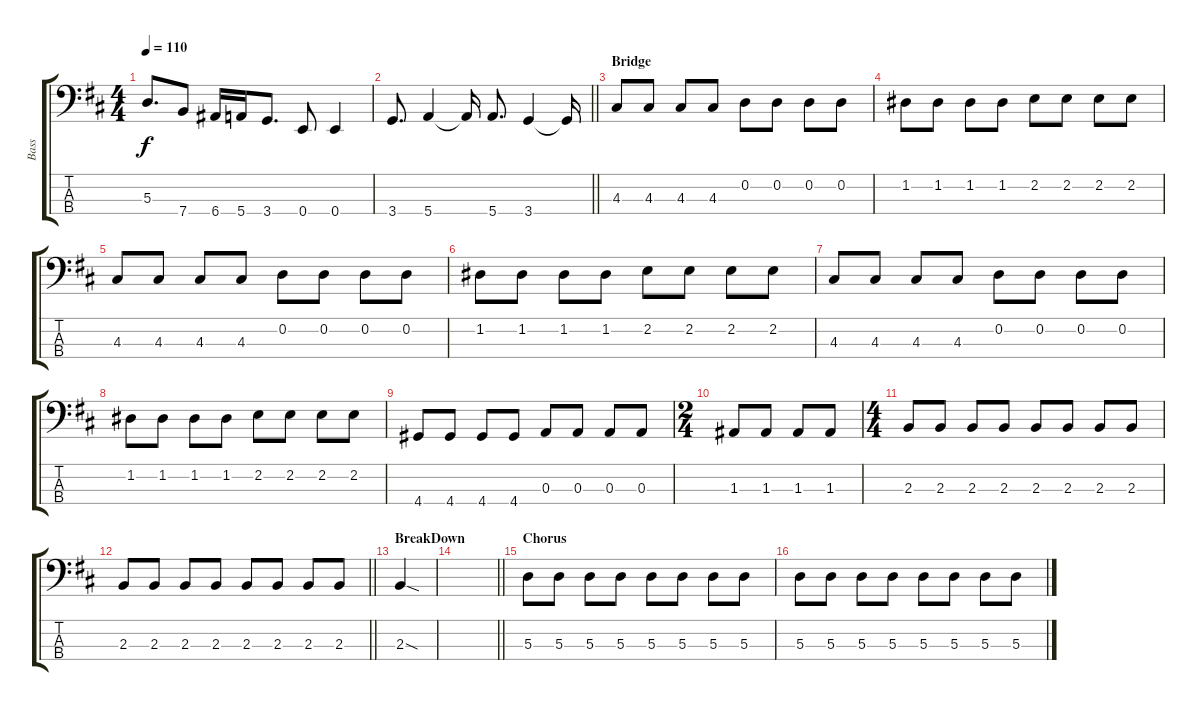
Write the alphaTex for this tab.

\track ("Bass" "Bass") {instrument electricbassfinger}
\staff {score tabs}
\tuning (G2 D2 A1 E1) {hide}
\ts (4 4)
\tempo 110
\clef f4
\ks d
5.3.8{d dy f} 7.4.8 6.4.16 5.4.16 3.4.8{d} 0.4.8 0.4.4 |
\barLineRight lightlight
3.4.8{d} 5.4.4 5.4{t}.16 5.4.8{d} 3.4.4 3.4{t}.16 |
\section ("" "Bridge")
4.3.8 4.3.8 4.3.8 4.3.8 0.2.8 0.2.8 0.2.8 0.2.8 |
1.2.8 1.2.8 1.2.8 1.2.8 2.2.8 2.2.8 2.2.8 2.2.8 |
4.3.8 4.3.8 4.3.8 4.3.8 0.2.8 0.2.8 0.2.8 0.2.8 |
1.2.8 1.2.8 1.2.8 1.2.8 2.2.8 2.2.8 2.2.8 2.2.8 |
4.3.8 4.3.8 4.3.8 4.3.8 0.2.8 0.2.8 0.2.8 0.2.8 |
1.2.8 1.2.8 1.2.8 1.2.8 2.2.8 2.2.8 2.2.8 2.2.8 |
4.4.8 4.4.8 4.4.8 4.4.8 0.3.8 0.3.8 0.3.8 0.3.8 |
\ts (2 4)
1.3.8 1.3.8 1.3.8 1.3.8 |
\ts (4 4)
2.3.8 2.3.8 2.3.8 2.3.8 2.3.8 2.3.8 2.3.8 2.3.8 |
\barLineRight lightlight
2.3.8 2.3.8 2.3.8 2.3.8 2.3.8 2.3.8 2.3.8 2.3.8 |
\section ("" "BreakDown")
2.3{sod}.4 |
\barLineRight lightlight
|
\section ("" "Chorus")
5.3.8 5.3.8 5.3.8 5.3.8 5.3.8 5.3.8 5.3.8 5.3.8 |
5.3.8 5.3.8 5.3.8 5.3.8 5.3.8 5.3.8 5.3.8 5.3.8
